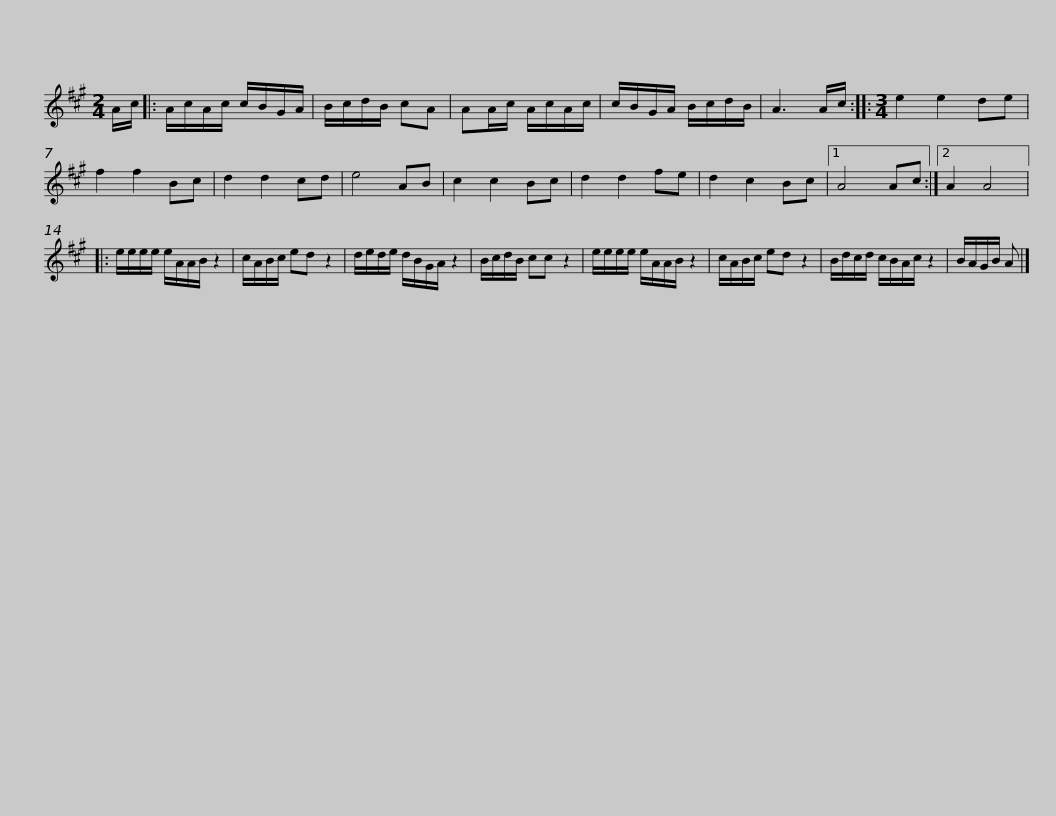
X:1
L:1/8
M:2/4
I:linebreak $
K:A
V:1 treble
V:1
 A/c/ |: A/c/A/c/ c/B/G/A/ | B/c/d/B/ cA | AA/c/ A/c/A/c/ | c/B/G/A/ B/c/d/B/ | %5
 A3 A/c/ ::[M:3/4] e2 e2 de |$ f2 f2 Bc | d2 d2 cd | e4 AB | %10
 c2 c2 Bc | d2 d2 fe | d2 c2 Bc |1 A4 Ac :|2 A2 A4 |: %15
 e/e/e/e/ e/A/A/B/ z2 |$ c/A/B/c/ ed z2 | d/e/d/e/ d/B/G/A/ z2 | B/c/d/B/ cc z2 | e/e/e/e/ e/A/A/B/ z2 | %20
 c/A/B/c/ ed z2 |$ B/d/c/d/ c/B/A/c/ z2 | B/A/G/B/ A |] %23
